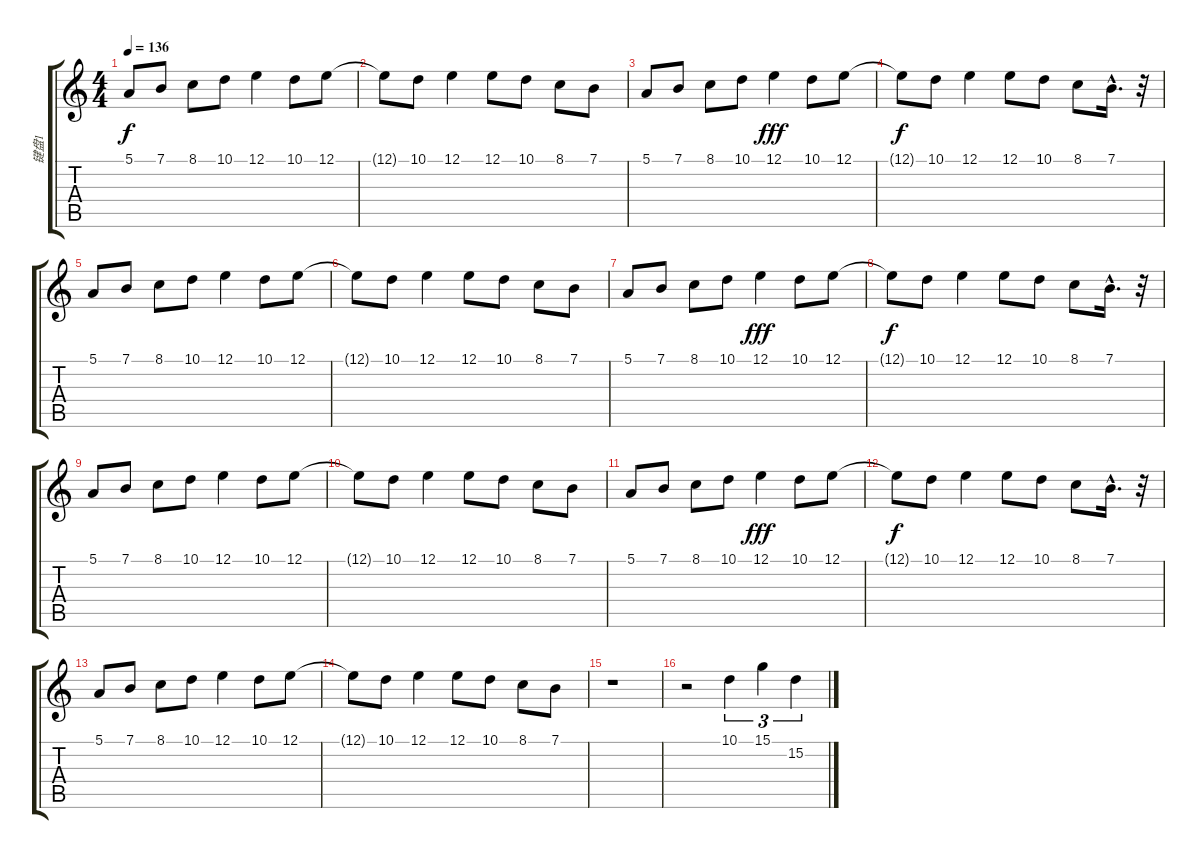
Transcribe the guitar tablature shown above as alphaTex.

\track ("键盘1" "键盘1") {instrument percussiveorgan}
\staff {score tabs}
\tuning (E4 B3 G3 D3 A2 E2) {hide}
\ts (4 4)
\tempo 136
\clef g2
\ks c
5.1.8{dy f} 7.1.8 8.1.8 10.1.8 12.1.4 10.1.8 12.1.8 |
12.1{t}.8 10.1.8 12.1.4 12.1.8 10.1.8 8.1.8 7.1.8 |
5.1.8 7.1.8 8.1.8 10.1.8 12.1.4{dy fff} 10.1.8 12.1.8 |
12.1{t}.8{dy f} 10.1.8 12.1.4 12.1.8 10.1.8 8.1.8 7.1{hac}.16{d} r.32 |
5.1.8 7.1.8 8.1.8 10.1.8 12.1.4 10.1.8 12.1.8 |
12.1{t}.8 10.1.8 12.1.4 12.1.8 10.1.8 8.1.8 7.1.8 |
5.1.8 7.1.8 8.1.8 10.1.8 12.1.4{dy fff} 10.1.8 12.1.8 |
12.1{t}.8{dy f} 10.1.8 12.1.4 12.1.8 10.1.8 8.1.8 7.1{hac}.16{d} r.32 |
5.1.8 7.1.8 8.1.8 10.1.8 12.1.4 10.1.8 12.1.8 |
12.1{t}.8 10.1.8 12.1.4 12.1.8 10.1.8 8.1.8 7.1.8 |
5.1.8 7.1.8 8.1.8 10.1.8 12.1.4{dy fff} 10.1.8 12.1.8 |
12.1{t}.8{dy f} 10.1.8 12.1.4 12.1.8 10.1.8 8.1.8 7.1{hac}.16{d} r.32 |
5.1.8 7.1.8 8.1.8 10.1.8 12.1.4 10.1.8 12.1.8 |
12.1{t}.8 10.1.8 12.1.4 12.1.8 10.1.8 8.1.8 7.1.8 |
r.1 |
r.2 10.1.4{tu (3 2)} 15.1.4{tu (3 2)} 15.2.4{tu (3 2)}
